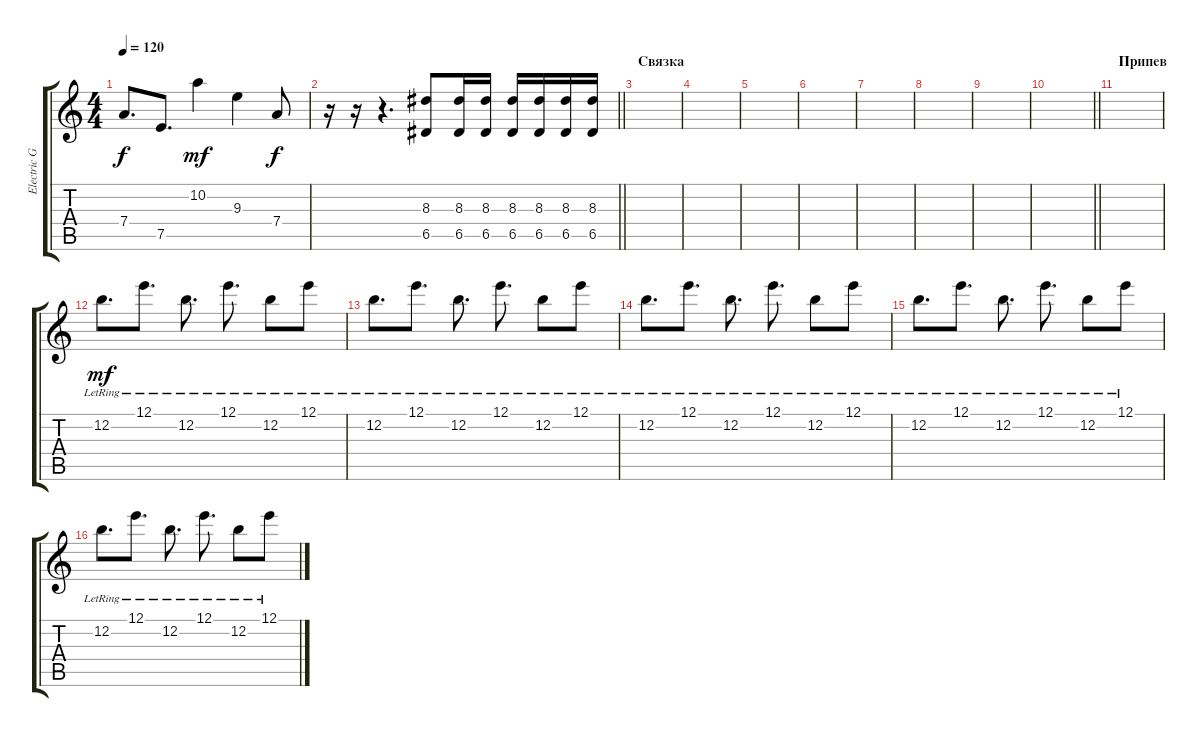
\track ("Electric Guitar" "Electric G") {instrument distortionguitar}
\staff {score tabs}
\tuning (E4 B3 G3 D3 A2 E2) {hide}
\ts (4 4)
\tempo 120
\clef g2
\ks c
7.4.8{d dy f} 7.5.8{d} 10.2.4{dy mf} 9.3.4 7.4.8{dy f} |
\barLineRight lightlight
r.16 r.16 r.4{d} (8.3 6.5).8 (8.3 6.5).16 (8.3 6.5).16 (8.3 6.5).16 (8.3 6.5).16 (8.3 6.5).16 (8.3 6.5).16 |
\section ("" "Связка")
|
|
|
|
|
|
|
\barLineRight lightlight
|
\section ("" "Припев")
|
12.2{lr}.8{d dy mf} 12.1{lr}.8{d} 12.2{lr}.8{d} 12.1{lr}.8{d} 12.2{lr}.8 12.1{lr}.8 |
12.2{lr}.8{d} 12.1{lr}.8{d} 12.2{lr}.8{d} 12.1{lr}.8{d} 12.2{lr}.8 12.1{lr}.8 |
12.2{lr}.8{d} 12.1{lr}.8{d} 12.2{lr}.8{d} 12.1{lr}.8{d} 12.2{lr}.8 12.1{lr}.8 |
12.2{lr}.8{d} 12.1{lr}.8{d} 12.2{lr}.8{d} 12.1{lr}.8{d} 12.2{lr}.8 12.1{lr}.8 |
12.2{lr}.8{d} 12.1{lr}.8{d} 12.2{lr}.8{d} 12.1{lr}.8{d} 12.2{lr}.8 12.1{lr}.8
